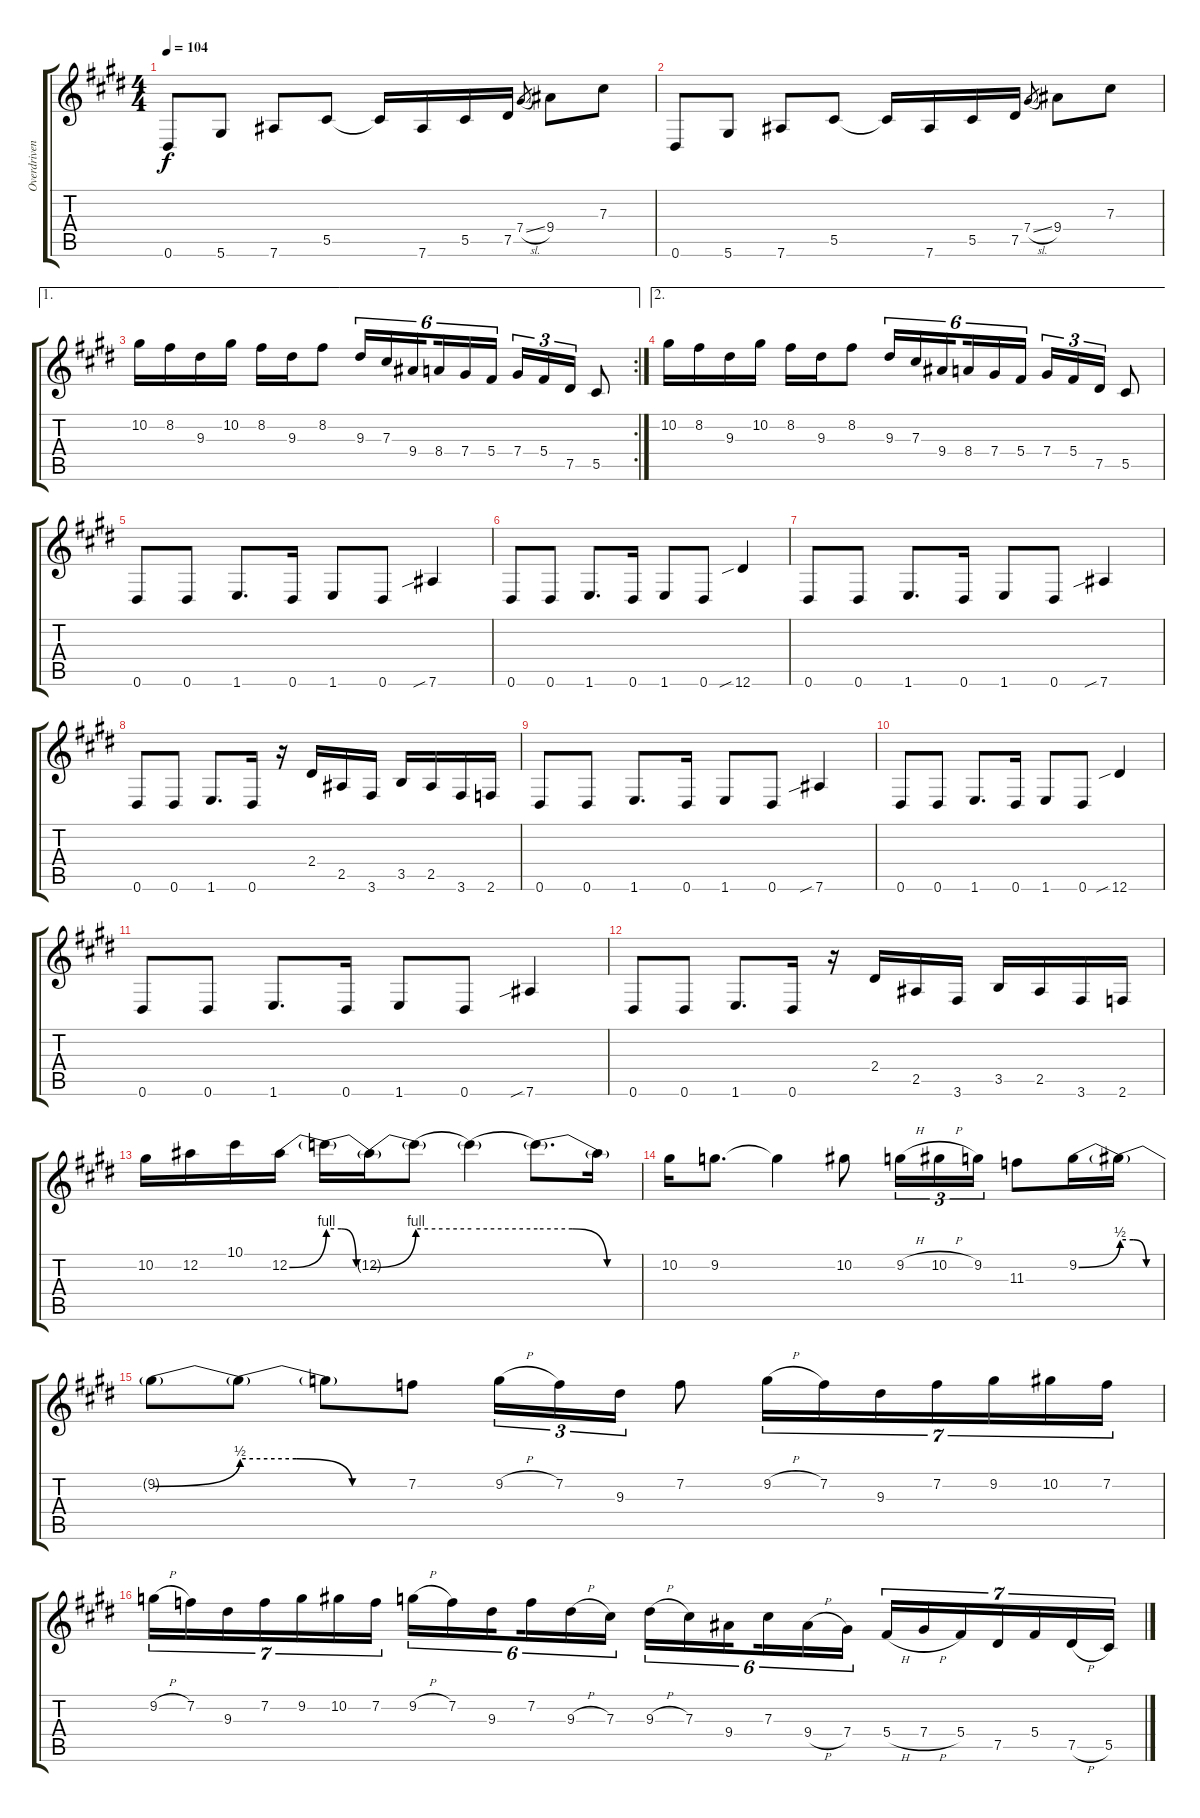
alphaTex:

\track ("Overdriven" "Overdriven") {instrument overdrivenguitar}
\staff {score tabs}
\tuning (Eb4 Bb3 Gb3 Db3 Ab2 Eb2) {hide}
\ts (4 4)
\tempo 104
\clef g2
\ks c#minor
0.6.8{dy f} 5.6.8 7.6.8 5.5.8 5.5{t}.16 7.6.16 5.5.16 7.5.16 7.4{sl}.8{gr} 9.4.8 7.3.8 |
\ks e
0.6.8 5.6.8 7.6.8 5.5.8 5.5{t}.16 7.6.16 5.5.16 7.5.16 7.4{sl}.8{gr} 9.4.8 7.3.8 |
\ae 1
\rc 2
\ks c#minor
10.2.16 8.2.16 9.3.16 10.2.16 8.2.16 9.3.16 8.2.8 9.3.16{tu (6 4)} 7.3.16{tu (6 4)} 9.4.16{tu (6 4) beam splitsecondary} 8.4.16{tu (6 4)} 7.4.16{tu (6 4)} 5.4.16{tu (6 4)} 7.4.16{tu (3 2)} 5.4.16{tu (3 2)} 7.5.16{tu (3 2)} 5.5.8 |
\ae 2
10.2.16 8.2.16 9.3.16 10.2.16 8.2.16 9.3.16 8.2.8 9.3.16{tu (6 4)} 7.3.16{tu (6 4)} 9.4.16{tu (6 4) beam splitsecondary} 8.4.16{tu (6 4)} 7.4.16{tu (6 4)} 5.4.16{tu (6 4)} 7.4.16{tu (3 2)} 5.4.16{tu (3 2)} 7.5.16{tu (3 2)} 5.5.8 |
\ks e
0.6.8 0.6.8 1.6.8{d} 0.6.16 1.6.8 0.6.8 7.6{sib}.4 |
\ks c#minor
0.6.8 0.6.8 1.6.8{d} 0.6.16 1.6.8 0.6.8 12.6{sib}.4 |
0.6.8 0.6.8 1.6.8{d} 0.6.16 1.6.8 0.6.8 7.6{sib}.4 |
0.6.8 0.6.8 1.6.8{d} 0.6.16 r.16 2.4.16 2.5.16 3.6.16 3.5.16 2.5.16 3.6.16 2.6.16 |
\ks e
0.6.8 0.6.8 1.6.8{d} 0.6.16 1.6.8 0.6.8 7.6{sib}.4 |
\ks c#minor
0.6.8 0.6.8 1.6.8{d} 0.6.16 1.6.8 0.6.8 12.6{sib}.4 |
0.6.8 0.6.8 1.6.8{d} 0.6.16 1.6.8 0.6.8 7.6{sib}.4 |
0.6.8 0.6.8 1.6.8{d} 0.6.16 r.16 2.4.16 2.5.16 3.6.16 3.5.16 2.5.16 3.6.16 2.6.16 |
\ks e
10.2.16 12.2.16 10.1.16 12.2{be (bend 0 0 60 4)}.16 12.2{be (custom 0 4 20 4 40 0 60 0) t}.16 12.2{be (bend 0 0 60 4) t}.16 12.2{be (hold 0 4 60 4) t}.8 12.2{be (hold 0 4 60 4) t}.4 12.2{be (custom 0 4 20 4 40 0 60 0) t}.8{d} 12.2{t}.16 |
\ks c#minor
10.2.16 9.2.8{d} 9.2{t}.4 10.2.8 9.2{h}.16{tu (3 2)} 10.2{h}.16{tu (3 2)} 9.2.16{tu (3 2)} 11.3.8 9.2{be (bend 0 0 60 2)}.16 9.2{be (custom 0 2 20 2 40 0 60 0) t}.16 |
9.2{be (bend 0 0 60 2) t}.8 9.2{be (custom 0 2 20 2 40 0 60 0) t}.8 9.2{t}.8 7.2.8 9.2{h}.16{tu (3 2)} 7.2.16{tu (3 2)} 9.3.16{tu (3 2)} 7.2.8 9.2{h}.16{tu (7 4)} 7.2.16{tu (7 4)} 9.3.16{tu (7 4)} 7.2.16{tu (7 4)} 9.2.16{tu (7 4)} 10.2.16{tu (7 4)} 7.2.16{tu (7 4)} |
\ks e
9.2{h}.16{tu (7 4)} 7.2.16{tu (7 4)} 9.3.16{tu (7 4)} 7.2.16{tu (7 4)} 9.2.16{tu (7 4)} 10.2.16{tu (7 4)} 7.2.16{tu (7 4) beam splitsecondary} 9.2{h}.16{tu (6 4)} 7.2.16{tu (6 4)} 9.3.16{tu (6 4) beam splitsecondary} 7.2.16{tu (6 4)} 9.3{h}.16{tu (6 4)} 7.3.16{tu (6 4)} 9.3{h}.16{tu (6 4)} 7.3.16{tu (6 4)} 9.4.16{tu (6 4) beam splitsecondary} 7.3.16{tu (6 4)} 9.4{h}.16{tu (6 4)} 7.4.16{tu (6 4)} 5.4{h}.16{tu (7 4)} 7.4{h}.16{tu (7 4)} 5.4.16{tu (7 4)} 7.5.16{tu (7 4)} 5.4.16{tu (7 4)} 7.5{h}.16{tu (7 4)} 5.5.16{tu (7 4)}
